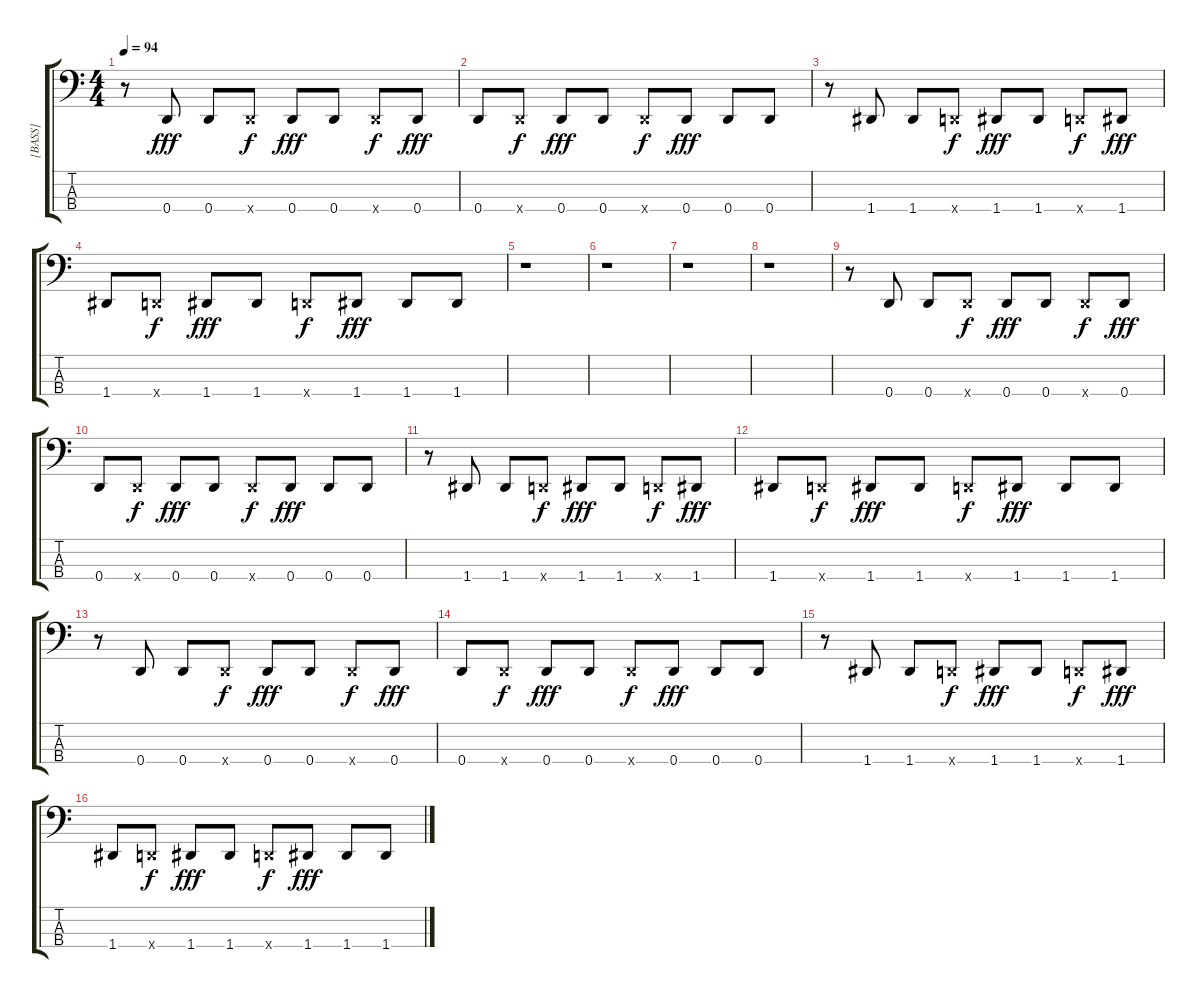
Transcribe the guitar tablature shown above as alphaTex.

\track ("[BASS]" "[BASS]") {instrument electricbasspick}
\staff {score tabs}
\tuning (G2 D2 A1 D1) {hide}
\ts (4 4)
\tempo 94
\clef f4
\ks c
r.8{dy fff} 0.4.8 0.4.8 0.4{x}.8{dy f} 0.4.8{dy fff} 0.4.8 0.4{x}.8{dy f} 0.4.8{dy fff} |
0.4.8 0.4{x}.8{dy f} 0.4.8{dy fff} 0.4.8 0.4{x}.8{dy f} 0.4.8{dy fff} 0.4.8 0.4.8 |
r.8 1.4.8 1.4.8 0.4{x}.8{dy f} 1.4.8{dy fff} 1.4.8 0.4{x}.8{dy f} 1.4.8{dy fff} |
1.4.8 0.4{x}.8{dy f} 1.4.8{dy fff} 1.4.8 0.4{x}.8{dy f} 1.4.8{dy fff} 1.4.8 1.4.8 |
r.1 |
r.1 |
r.1 |
r.1 |
r.8 0.4.8 0.4.8 0.4{x}.8{dy f} 0.4.8{dy fff} 0.4.8 0.4{x}.8{dy f} 0.4.8{dy fff} |
0.4.8 0.4{x}.8{dy f} 0.4.8{dy fff} 0.4.8 0.4{x}.8{dy f} 0.4.8{dy fff} 0.4.8 0.4.8 |
r.8 1.4.8 1.4.8 0.4{x}.8{dy f} 1.4.8{dy fff} 1.4.8 0.4{x}.8{dy f} 1.4.8{dy fff} |
1.4.8 0.4{x}.8{dy f} 1.4.8{dy fff} 1.4.8 0.4{x}.8{dy f} 1.4.8{dy fff} 1.4.8 1.4.8 |
r.8 0.4.8 0.4.8 0.4{x}.8{dy f} 0.4.8{dy fff} 0.4.8 0.4{x}.8{dy f} 0.4.8{dy fff} |
0.4.8 0.4{x}.8{dy f} 0.4.8{dy fff} 0.4.8 0.4{x}.8{dy f} 0.4.8{dy fff} 0.4.8 0.4.8 |
r.8 1.4.8 1.4.8 0.4{x}.8{dy f} 1.4.8{dy fff} 1.4.8 0.4{x}.8{dy f} 1.4.8{dy fff} |
1.4.8 0.4{x}.8{dy f} 1.4.8{dy fff} 1.4.8 0.4{x}.8{dy f} 1.4.8{dy fff} 1.4.8 1.4.8
